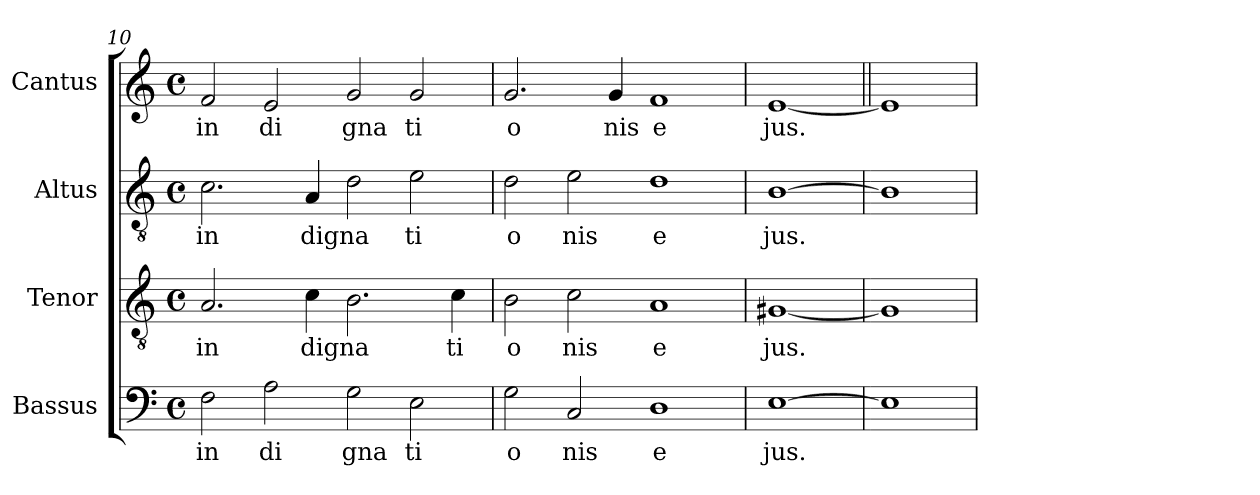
**kern	**text	**kern	**text	**kern	**text	**kern	**text
*part4	*part4	*part3	*part3	*part2	*part2	*part1	*part1
*staff4	*staff4	*staff3	*staff3	*staff2	*staff2	*staff1	*staff1
*I"Bassus	*	*I"Tenor	*	*I"Altus	*	*I"Cantus	*
*clefF4	*	*clefGv2	*	*clefGv2	*	*clefG2	*
*M4/4	*	*M4/4	*	*M4/4	*	*M4/4	*
*met(c)	*	*met(c)	*	*met(c)	*	*met(c)	*
=10	=10	=10	=10	=10	=10	=10	=10
!	!LO:LY:b:cj	!	!LO:LY:b:cj	!	!LO:LY:b:cj	!	!LO:LY:b:cj
2F\	in	2.A/	in	2.c\	in	2f/	in
!	!LO:LY:b:cj	!	!	!	!	!	!LO:LY:b:cj
2A\	di	.	.	.	.	2e/	di
!	!	!	!LO:LY:b	!	!LO:LY:b	!	!
.	.	4c\	digna	4A/	digna	.	.
!	!LO:LY:b:cj	!	!	!	!	!	!LO:LY:b:cj
2G\	gna	2.B\	.	2d\	.	2g/	gna
!	!LO:LY:b:cj	!	!	!	!LO:LY:b:cj	!	!LO:LY:b:cj
2E\	ti	.	.	2e\	ti	2g/	ti
!	!	!	!LO:LY:b:cj	!	!	!	!
.	.	4c\	ti	.	.	.	.
=11	=11	=11	=11	=11	=11	=11	=11
!	!LO:LY:b:cj	!	!LO:LY:b:cj	!	!LO:LY:b:cj	!	!LO:LY:b:cj
2G\	o	2B\	o	2d\	o	2.g/	o
!	!LO:LY:b:cj	!	!LO:LY:b:cj	!	!LO:LY:b:cj	!	!
2C/	nis	2c\	nis	2e\	nis	.	.
!	!	!	!	!	!	!	!LO:LY:b:cj
.	.	.	.	.	.	4g/	nis
!	!LO:LY:b:cj	!	!LO:LY:b:cj	!	!LO:LY:b:cj	!	!LO:LY:b:cj
1D	e	1A	e	1d	e	1f	e
=12	=12	=12	=12	=12	=12	=12	=12
!	!LO:LY:b:cj	!	!LO:LY:b:cj	!	!LO:LY:b:cj	!	!LO:LY:b:cj
[1E	jus.	[1G#X	jus.	[1B	jus.	[1e	jus.
=13	=13||	=13	=13||	=13	=13||	=13||	=13||
1E]	.	1G#]	.	1B]	.	1e]	.
=	=	=	=	=	=	=	=
*-	*-	*-	*-	*-	*-	*-	*-
